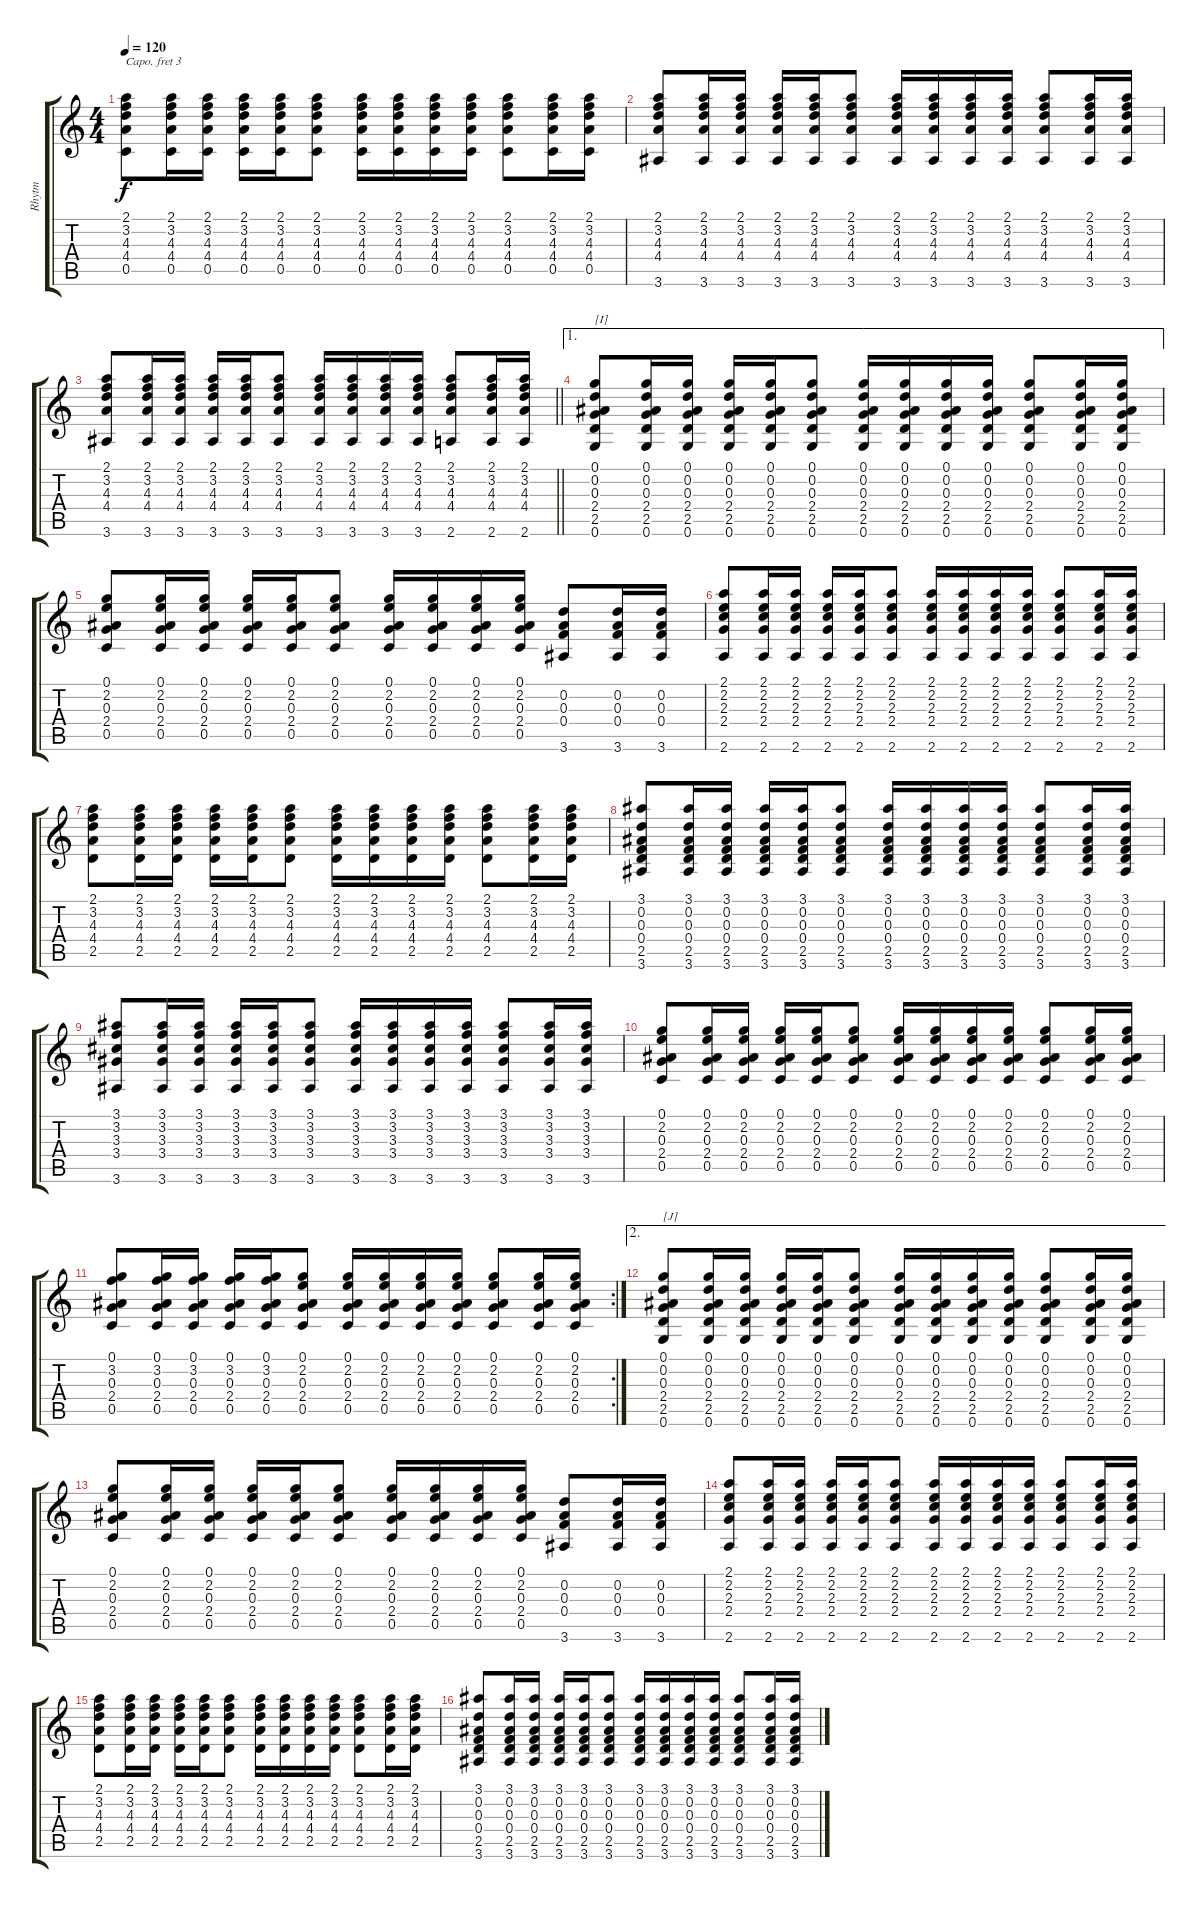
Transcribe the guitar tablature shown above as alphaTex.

\track ("Rhytm" "Rhytm") {instrument acousticguitarsteel}
\staff {score tabs}
\capo 3
\tuning (E4 B3 G3 D3 A2 E2) {hide}
\ts (4 4)
\tempo 120
\clef g2
\ks c
(2.1 3.2 4.3 4.4 0.5).8{dy f} (2.1 3.2 4.3 4.4 0.5).16 (2.1 3.2 4.3 4.4 0.5).16 (2.1 3.2 4.3 4.4 0.5).16 (2.1 3.2 4.3 4.4 0.5).16 (2.1 3.2 4.3 4.4 0.5).8 (2.1 3.2 4.3 4.4 0.5).16 (2.1 3.2 4.3 4.4 0.5).16 (2.1 3.2 4.3 4.4 0.5).16 (2.1 3.2 4.3 4.4 0.5).16 (2.1 3.2 4.3 4.4 0.5).8 (2.1 3.2 4.3 4.4 0.5).16 (2.1 3.2 4.3 4.4 0.5).16 |
(2.1 3.2 4.3 4.4 3.6).8 (2.1 3.2 4.3 4.4 3.6).16 (2.1 3.2 4.3 4.4 3.6).16 (2.1 3.2 4.3 4.4 3.6).16 (2.1 3.2 4.3 4.4 3.6).16 (2.1 3.2 4.3 4.4 3.6).8 (2.1 3.2 4.3 4.4 3.6).16 (2.1 3.2 4.3 4.4 3.6).16 (2.1 3.2 4.3 4.4 3.6).16 (2.1 3.2 4.3 4.4 3.6).16 (2.1 3.2 4.3 4.4 3.6).8 (2.1 3.2 4.3 4.4 3.6).16 (2.1 3.2 4.3 4.4 3.6).16 |
\barLineRight lightlight
(2.1 3.2 4.3 4.4 3.6).8 (2.1 3.2 4.3 4.4 3.6).16 (2.1 3.2 4.3 4.4 3.6).16 (2.1 3.2 4.3 4.4 3.6).16 (2.1 3.2 4.3 4.4 3.6).16 (2.1 3.2 4.3 4.4 3.6).8 (2.1 3.2 4.3 4.4 3.6).16 (2.1 3.2 4.3 4.4 3.6).16 (2.1 3.2 4.3 4.4 3.6).16 (2.1 3.2 4.3 4.4 3.6).16 (2.1 3.2 4.3 4.4 2.6).8 (2.1 3.2 4.3 4.4 2.6).16 (2.1 3.2 4.3 4.4 2.6).16 |
\ae 1
(0.1 0.2 0.3 2.4 2.5 0.6).8{txt "[I]"} (0.1 0.2 0.3 2.4 2.5 0.6).16 (0.1 0.2 0.3 2.4 2.5 0.6).16 (0.1 0.2 0.3 2.4 2.5 0.6).16 (0.1 0.2 0.3 2.4 2.5 0.6).16 (0.1 0.2 0.3 2.4 2.5 0.6).8 (0.1 0.2 0.3 2.4 2.5 0.6).16 (0.1 0.2 0.3 2.4 2.5 0.6).16 (0.1 0.2 0.3 2.4 2.5 0.6).16 (0.1 0.2 0.3 2.4 2.5 0.6).16 (0.1 0.2 0.3 2.4 2.5 0.6).8 (0.1 0.2 0.3 2.4 2.5 0.6).16 (0.1 0.2 0.3 2.4 2.5 0.6).16 |
(0.1 2.2 0.3 2.4 0.5).8 (0.1 2.2 0.3 2.4 0.5).16 (0.1 2.2 0.3 2.4 0.5).16 (0.1 2.2 0.3 2.4 0.5).16 (0.1 2.2 0.3 2.4 0.5).16 (0.1 2.2 0.3 2.4 0.5).8 (0.1 2.2 0.3 2.4 0.5).16 (0.1 2.2 0.3 2.4 0.5).16 (0.1 2.2 0.3 2.4 0.5).16 (0.1 2.2 0.3 2.4 0.5).16 (0.2 0.3 0.4 3.6).8 (0.2 0.3 0.4 3.6).16 (0.2 0.3 0.4 3.6).16 |
(2.1 2.2 2.3 2.4 2.6).8 (2.1 2.2 2.3 2.4 2.6).16 (2.1 2.2 2.3 2.4 2.6).16 (2.1 2.2 2.3 2.4 2.6).16 (2.1 2.2 2.3 2.4 2.6).16 (2.1 2.2 2.3 2.4 2.6).8 (2.1 2.2 2.3 2.4 2.6).16 (2.1 2.2 2.3 2.4 2.6).16 (2.1 2.2 2.3 2.4 2.6).16 (2.1 2.2 2.3 2.4 2.6).16 (2.1 2.2 2.3 2.4 2.6).8 (2.1 2.2 2.3 2.4 2.6).16 (2.1 2.2 2.3 2.4 2.6).16 |
(2.1 3.2 4.3 4.4 2.5).8 (2.1 3.2 4.3 4.4 2.5).16 (2.1 3.2 4.3 4.4 2.5).16 (2.1 3.2 4.3 4.4 2.5).16 (2.1 3.2 4.3 4.4 2.5).16 (2.1 3.2 4.3 4.4 2.5).8 (2.1 3.2 4.3 4.4 2.5).16 (2.1 3.2 4.3 4.4 2.5).16 (2.1 3.2 4.3 4.4 2.5).16 (2.1 3.2 4.3 4.4 2.5).16 (2.1 3.2 4.3 4.4 2.5).8 (2.1 3.2 4.3 4.4 2.5).16 (2.1 3.2 4.3 4.4 2.5).16 |
(3.1 0.2 0.3 0.4 2.5 3.6).8 (3.1 0.2 0.3 0.4 2.5 3.6).16 (3.1 0.2 0.3 0.4 2.5 3.6).16 (3.1 0.2 0.3 0.4 2.5 3.6).16 (3.1 0.2 0.3 0.4 2.5 3.6).16 (3.1 0.2 0.3 0.4 2.5 3.6).8 (3.1 0.2 0.3 0.4 2.5 3.6).16 (3.1 0.2 0.3 0.4 2.5 3.6).16 (3.1 0.2 0.3 0.4 2.5 3.6).16 (3.1 0.2 0.3 0.4 2.5 3.6).16 (3.1 0.2 0.3 0.4 2.5 3.6).8 (3.1 0.2 0.3 0.4 2.5 3.6).16 (3.1 0.2 0.3 0.4 2.5 3.6).16 |
(3.1 3.2 3.3 3.4 3.6).8 (3.1 3.2 3.3 3.4 3.6).16 (3.1 3.2 3.3 3.4 3.6).16 (3.1 3.2 3.3 3.4 3.6).16 (3.1 3.2 3.3 3.4 3.6).16 (3.1 3.2 3.3 3.4 3.6).8 (3.1 3.2 3.3 3.4 3.6).16 (3.1 3.2 3.3 3.4 3.6).16 (3.1 3.2 3.3 3.4 3.6).16 (3.1 3.2 3.3 3.4 3.6).16 (3.1 3.2 3.3 3.4 3.6).8 (3.1 3.2 3.3 3.4 3.6).16 (3.1 3.2 3.3 3.4 3.6).16 |
(0.1 2.2 0.3 2.4 0.5).8 (0.1 2.2 0.3 2.4 0.5).16 (0.1 2.2 0.3 2.4 0.5).16 (0.1 2.2 0.3 2.4 0.5).16 (0.1 2.2 0.3 2.4 0.5).16 (0.1 2.2 0.3 2.4 0.5).8 (0.1 2.2 0.3 2.4 0.5).16 (0.1 2.2 0.3 2.4 0.5).16 (0.1 2.2 0.3 2.4 0.5).16 (0.1 2.2 0.3 2.4 0.5).16 (0.1 2.2 0.3 2.4 0.5).8 (0.1 2.2 0.3 2.4 0.5).16 (0.1 2.2 0.3 2.4 0.5).16 |
\rc 2
(0.1 3.2 0.3 2.4 0.5).8 (0.1 3.2 0.3 2.4 0.5).16 (0.1 3.2 0.3 2.4 0.5).16 (0.1 3.2 0.3 2.4 0.5).16 (0.1 3.2 0.3 2.4 0.5).16 (0.1 2.2 0.3 2.4 0.5).8 (0.1 2.2 0.3 2.4 0.5).16 (0.1 2.2 0.3 2.4 0.5).16 (0.1 2.2 0.3 2.4 0.5).16 (0.1 2.2 0.3 2.4 0.5).16 (0.1 2.2 0.3 2.4 0.5).8 (0.1 2.2 0.3 2.4 0.5).16 (0.1 2.2 0.3 2.4 0.5).16 |
\ae 2
(0.1 0.2 0.3 2.4 2.5 0.6).8{txt "[J]"} (0.1 0.2 0.3 2.4 2.5 0.6).16 (0.1 0.2 0.3 2.4 2.5 0.6).16 (0.1 0.2 0.3 2.4 2.5 0.6).16 (0.1 0.2 0.3 2.4 2.5 0.6).16 (0.1 0.2 0.3 2.4 2.5 0.6).8 (0.1 0.2 0.3 2.4 2.5 0.6).16 (0.1 0.2 0.3 2.4 2.5 0.6).16 (0.1 0.2 0.3 2.4 2.5 0.6).16 (0.1 0.2 0.3 2.4 2.5 0.6).16 (0.1 0.2 0.3 2.4 2.5 0.6).8 (0.1 0.2 0.3 2.4 2.5 0.6).16 (0.1 0.2 0.3 2.4 2.5 0.6).16 |
(0.1 2.2 0.3 2.4 0.5).8 (0.1 2.2 0.3 2.4 0.5).16 (0.1 2.2 0.3 2.4 0.5).16 (0.1 2.2 0.3 2.4 0.5).16 (0.1 2.2 0.3 2.4 0.5).16 (0.1 2.2 0.3 2.4 0.5).8 (0.1 2.2 0.3 2.4 0.5).16 (0.1 2.2 0.3 2.4 0.5).16 (0.1 2.2 0.3 2.4 0.5).16 (0.1 2.2 0.3 2.4 0.5).16 (0.2 0.3 0.4 3.6).8 (0.2 0.3 0.4 3.6).16 (0.2 0.3 0.4 3.6).16 |
(2.1 2.2 2.3 2.4 2.6).8 (2.1 2.2 2.3 2.4 2.6).16 (2.1 2.2 2.3 2.4 2.6).16 (2.1 2.2 2.3 2.4 2.6).16 (2.1 2.2 2.3 2.4 2.6).16 (2.1 2.2 2.3 2.4 2.6).8 (2.1 2.2 2.3 2.4 2.6).16 (2.1 2.2 2.3 2.4 2.6).16 (2.1 2.2 2.3 2.4 2.6).16 (2.1 2.2 2.3 2.4 2.6).16 (2.1 2.2 2.3 2.4 2.6).8 (2.1 2.2 2.3 2.4 2.6).16 (2.1 2.2 2.3 2.4 2.6).16 |
(2.1 3.2 4.3 4.4 2.5).8 (2.1 3.2 4.3 4.4 2.5).16 (2.1 3.2 4.3 4.4 2.5).16 (2.1 3.2 4.3 4.4 2.5).16 (2.1 3.2 4.3 4.4 2.5).16 (2.1 3.2 4.3 4.4 2.5).8 (2.1 3.2 4.3 4.4 2.5).16 (2.1 3.2 4.3 4.4 2.5).16 (2.1 3.2 4.3 4.4 2.5).16 (2.1 3.2 4.3 4.4 2.5).16 (2.1 3.2 4.3 4.4 2.5).8 (2.1 3.2 4.3 4.4 2.5).16 (2.1 3.2 4.3 4.4 2.5).16 |
(3.1 0.2 0.3 0.4 2.5 3.6).8 (3.1 0.2 0.3 0.4 2.5 3.6).16 (3.1 0.2 0.3 0.4 2.5 3.6).16 (3.1 0.2 0.3 0.4 2.5 3.6).16 (3.1 0.2 0.3 0.4 2.5 3.6).16 (3.1 0.2 0.3 0.4 2.5 3.6).8 (3.1 0.2 0.3 0.4 2.5 3.6).16 (3.1 0.2 0.3 0.4 2.5 3.6).16 (3.1 0.2 0.3 0.4 2.5 3.6).16 (3.1 0.2 0.3 0.4 2.5 3.6).16 (3.1 0.2 0.3 0.4 2.5 3.6).8 (3.1 0.2 0.3 0.4 2.5 3.6).16 (3.1 0.2 0.3 0.4 2.5 3.6).16
